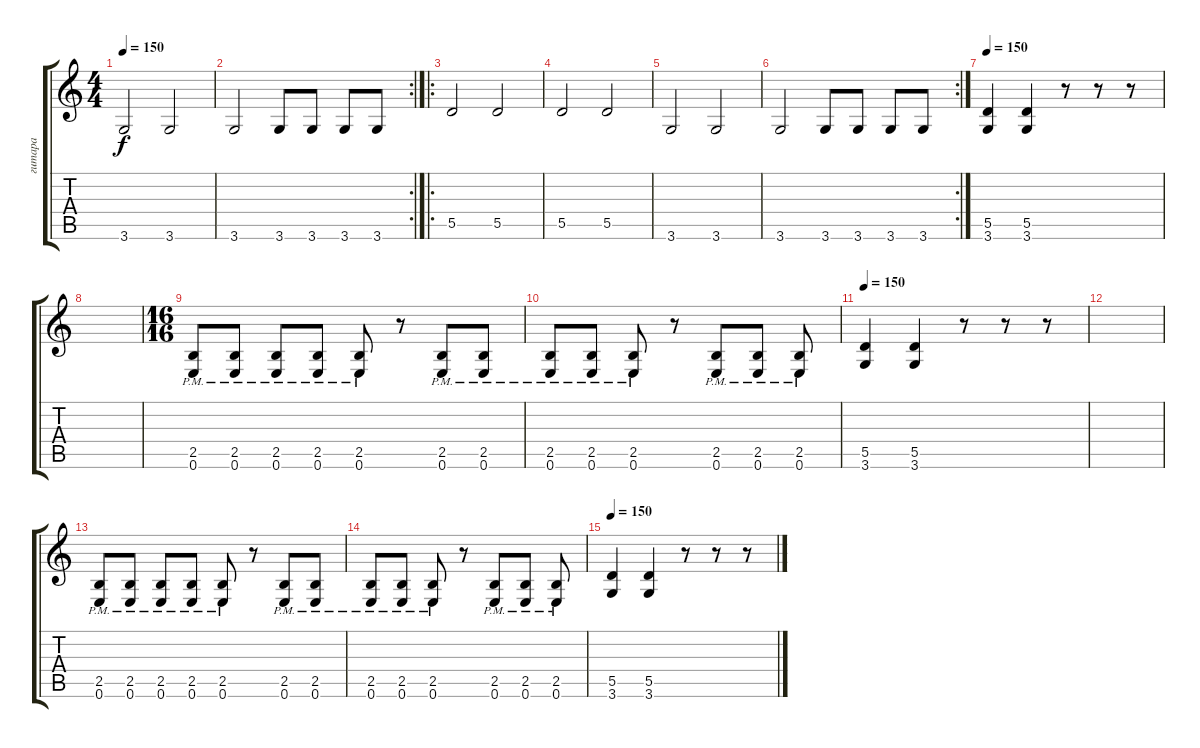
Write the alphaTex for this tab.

\track ("гитара" "гитара") {instrument distortionguitar}
\staff {score tabs}
\tuning (E4 B3 G3 D3 A2 E2) {hide}
\ts (4 4)
\tempo 150
\clef g2
\ks c
3.6.2{dy f} 3.6.2 |
\rc 2
3.6.2 3.6.8 3.6.8 3.6.8 3.6.8 |
\ro
5.5.2{instrument acousticguitarnylon} 5.5.2 |
5.5.2{instrument acousticguitarnylon} 5.5.2 |
3.6.2 3.6.2 |
\rc 2
3.6.2 3.6.8 3.6.8 3.6.8 3.6.8 |
\tempo 150
(5.5 3.6).4{instrument distortionguitar} (5.5 3.6).4 r.8 r.8 r.8 |
|
\ts (16 16)
(2.5{pm} 0.6{pm}).8 (2.5{pm} 0.6{pm}).8 (2.5{pm} 0.6{pm}).8 (2.5{pm} 0.6{pm}).8 (2.5{pm} 0.6{pm}).8 r.8 (2.5{pm} 0.6{pm}).8 (2.5{pm} 0.6{pm}).8 |
(2.5{pm} 0.6{pm}).8 (2.5{pm} 0.6{pm}).8 (2.5{pm} 0.6{pm}).8 r.8 (2.5{pm} 0.6{pm}).8 (2.5{pm} 0.6{pm}).8 (2.5{pm} 0.6{pm}).8 |
\tempo 150
(5.5 3.6).4{instrument distortionguitar} (5.5 3.6).4 r.8 r.8 r.8 |
|
(2.5{pm} 0.6{pm}).8 (2.5{pm} 0.6{pm}).8 (2.5{pm} 0.6{pm}).8 (2.5{pm} 0.6{pm}).8 (2.5{pm} 0.6{pm}).8 r.8 (2.5{pm} 0.6{pm}).8 (2.5{pm} 0.6{pm}).8 |
(2.5{pm} 0.6{pm}).8 (2.5{pm} 0.6{pm}).8 (2.5{pm} 0.6{pm}).8 r.8 (2.5{pm} 0.6{pm}).8 (2.5{pm} 0.6{pm}).8 (2.5{pm} 0.6{pm}).8 |
\tempo 150
(5.5 3.6).4{instrument distortionguitar} (5.5 3.6).4 r.8 r.8 r.8
